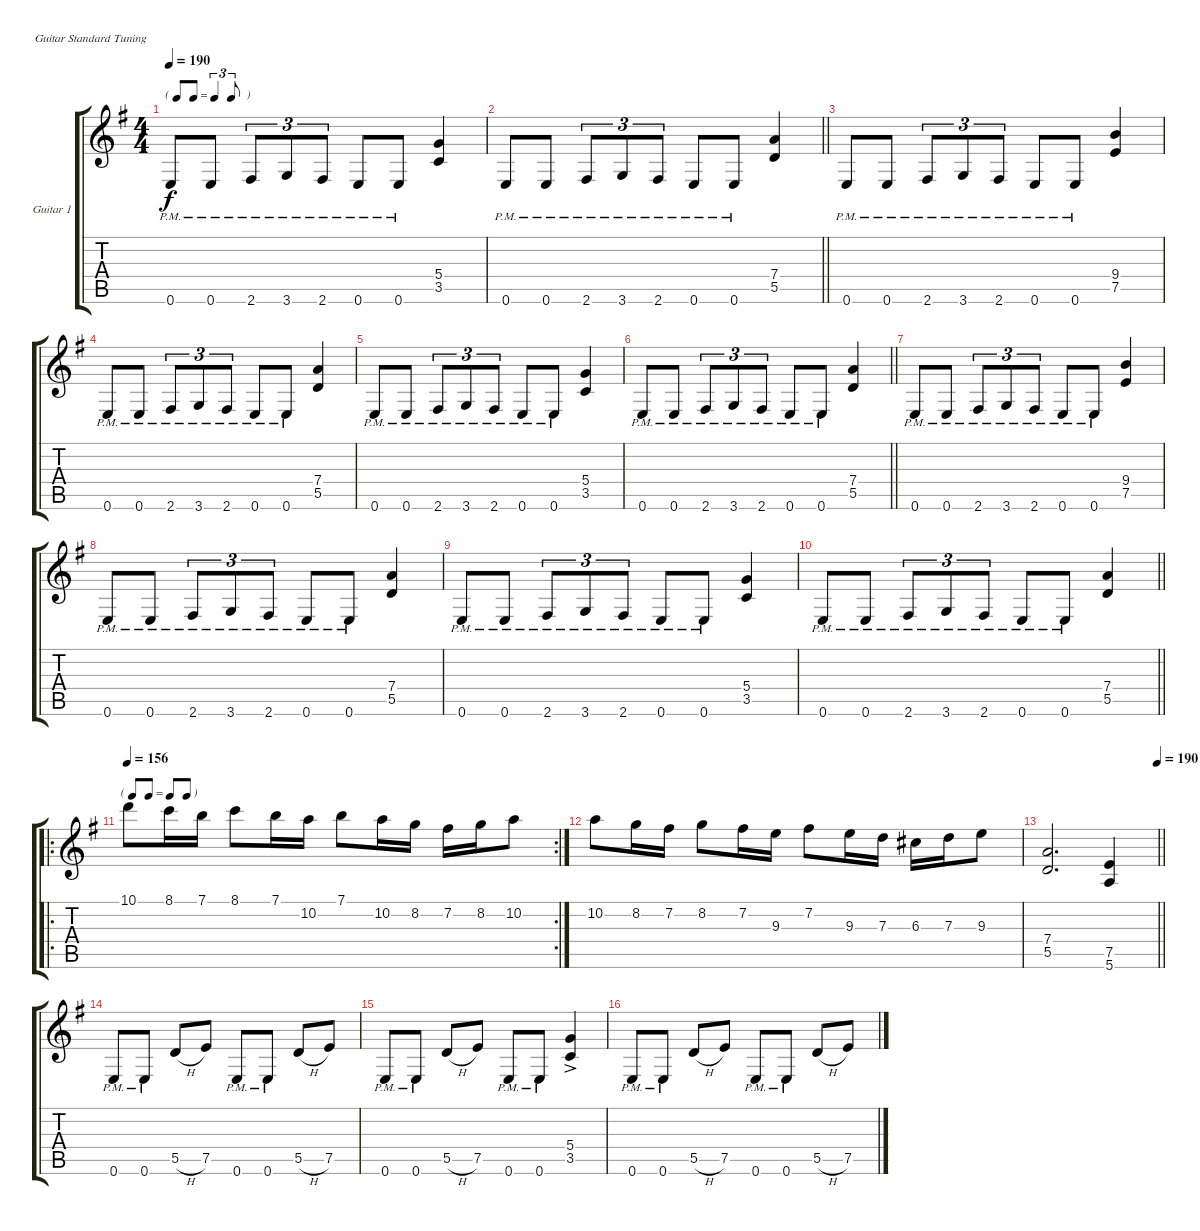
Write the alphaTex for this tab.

\bracketExtendMode groupsimilarinstruments
\firstSystemTrackNameOrientation horizontal
\otherSystemsTrackNameOrientation horizontal
\track ("Guitar 1" "Guitar 1") {instrument distortionguitar}
\staff {score tabs}
\tuning (E4 B3 G3 D3 A2 E2)
\ts (4 4)
\tf triplet8th
\tempo 190
\clef g2
\ks g
0.6{pm}.8{dy f} 0.6{pm}.8 2.6{pm}.8{tu (3 2)} 3.6{pm}.8{tu (3 2)} 2.6{pm}.8{tu (3 2)} 0.6{pm}.8 0.6{pm}.8 (5.4 3.5).4 |
\barLineRight lightlight
0.6{pm}.8 0.6{pm}.8 2.6{pm}.8{tu (3 2)} 3.6{pm}.8{tu (3 2)} 2.6{pm}.8{tu (3 2)} 0.6{pm}.8 0.6{pm}.8 (7.4 5.5).4 |
0.6{pm}.8 0.6{pm}.8 2.6{pm}.8{tu (3 2)} 3.6{pm}.8{tu (3 2)} 2.6{pm}.8{tu (3 2)} 0.6{pm}.8 0.6{pm}.8 (9.4 7.5).4 |
0.6{pm}.8 0.6{pm}.8 2.6{pm}.8{tu (3 2)} 3.6{pm}.8{tu (3 2)} 2.6{pm}.8{tu (3 2)} 0.6{pm}.8 0.6{pm}.8 (7.4 5.5).4 |
0.6{pm}.8 0.6{pm}.8 2.6{pm}.8{tu (3 2)} 3.6{pm}.8{tu (3 2)} 2.6{pm}.8{tu (3 2)} 0.6{pm}.8 0.6{pm}.8 (5.4 3.5).4 |
\barLineRight lightlight
0.6{pm}.8 0.6{pm}.8 2.6{pm}.8{tu (3 2)} 3.6{pm}.8{tu (3 2)} 2.6{pm}.8{tu (3 2)} 0.6{pm}.8 0.6{pm}.8 (7.4 5.5).4 |
0.6{pm}.8 0.6{pm}.8 2.6{pm}.8{tu (3 2)} 3.6{pm}.8{tu (3 2)} 2.6{pm}.8{tu (3 2)} 0.6{pm}.8 0.6{pm}.8 (9.4 7.5).4 |
0.6{pm}.8 0.6{pm}.8 2.6{pm}.8{tu (3 2)} 3.6{pm}.8{tu (3 2)} 2.6{pm}.8{tu (3 2)} 0.6{pm}.8 0.6{pm}.8 (7.4 5.5).4 |
0.6{pm}.8 0.6{pm}.8 2.6{pm}.8{tu (3 2)} 3.6{pm}.8{tu (3 2)} 2.6{pm}.8{tu (3 2)} 0.6{pm}.8 0.6{pm}.8 (5.4 3.5).4 |
\barLineRight lightlight
0.6{pm}.8 0.6{pm}.8 2.6{pm}.8{tu (3 2)} 3.6{pm}.8{tu (3 2)} 2.6{pm}.8{tu (3 2)} 0.6{pm}.8 0.6{pm}.8 (7.4 5.5).4 |
\ro
\rc 2
\tf none
\tempo 156
10.1.8 8.1.16 7.1.16 8.1.8 7.1.16 10.2.16 7.1.8 10.2.16 8.2.16 7.2.16 8.2.16 10.2.8 |
10.2.8 8.2.16 7.2.16 8.2.8 7.2.16 9.3.16 7.2.8 9.3.16 7.3.16 6.3.16 7.3.16 9.3.8 |
\tempo (190 1)
\barLineRight lightlight
(7.4 5.5).2{d} (7.5 5.6).4 |
0.6{pm}.8 0.6{pm}.8 5.5{h}.8 7.5.8 0.6{pm}.8 0.6{pm}.8 5.5{h}.8 7.5.8 |
0.6{pm}.8 0.6{pm}.8 5.5{h}.8 7.5.8 0.6{pm}.8 0.6{pm}.8 (5.4{ac} 3.5{ac}).4 |
0.6{pm}.8 0.6{pm}.8 5.5{h}.8 7.5.8 0.6{pm}.8 0.6{pm}.8 5.5{h}.8 7.5.8
